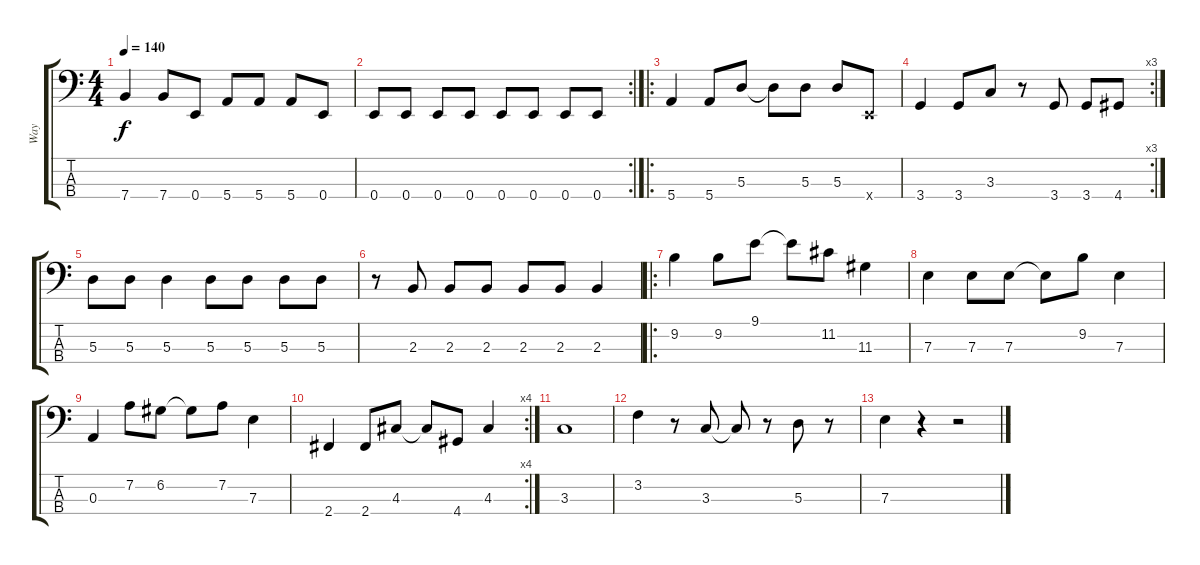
\track ("Way" "Way") {instrument electricbasspick}
\staff {score tabs}
\tuning (G2 D2 A1 E1) {hide}
\ts (4 4)
\tempo 140
\clef f4
\ks c
7.4.4{dy f} 7.4.8 0.4.8 5.4.8 5.4.8 5.4.8 0.4.8 |
\rc 2
0.4.8 0.4.8 0.4.8 0.4.8 0.4.8 0.4.8 0.4.8 0.4.8 |
\ro
5.4.4 5.4.8 5.3.8 5.3{t}.8 5.3.8 5.3.8 0.4{x}.8 |
\rc 3
3.4.4 3.4.8 3.3.8 r.8 3.4.8 3.4.8 4.4.8 |
5.3.8 5.3.8 5.3.4 5.3.8 5.3.8 5.3.8 5.3.8 |
r.8 2.3.8 2.3.8 2.3.8 2.3.8 2.3.8 2.3.4 |
\ro
9.2.4 9.2.8 9.1.8 9.1{t}.8 11.2.8 11.3.4 |
7.3.4 7.3.8 7.3.8 7.3{t}.8 9.2.8 7.3.4 |
0.3.4 7.2.8 6.2.8 6.2{t}.8 7.2.8 7.3.4 |
\rc 4
2.4.4 2.4.8 4.3.8 4.3{t}.8 4.4.8 4.3.4 |
3.3.1 |
3.2.4 r.8 3.3.8 3.3{t}.8 r.8 5.3.8 r.8 |
7.3.4 r.4 r.2
